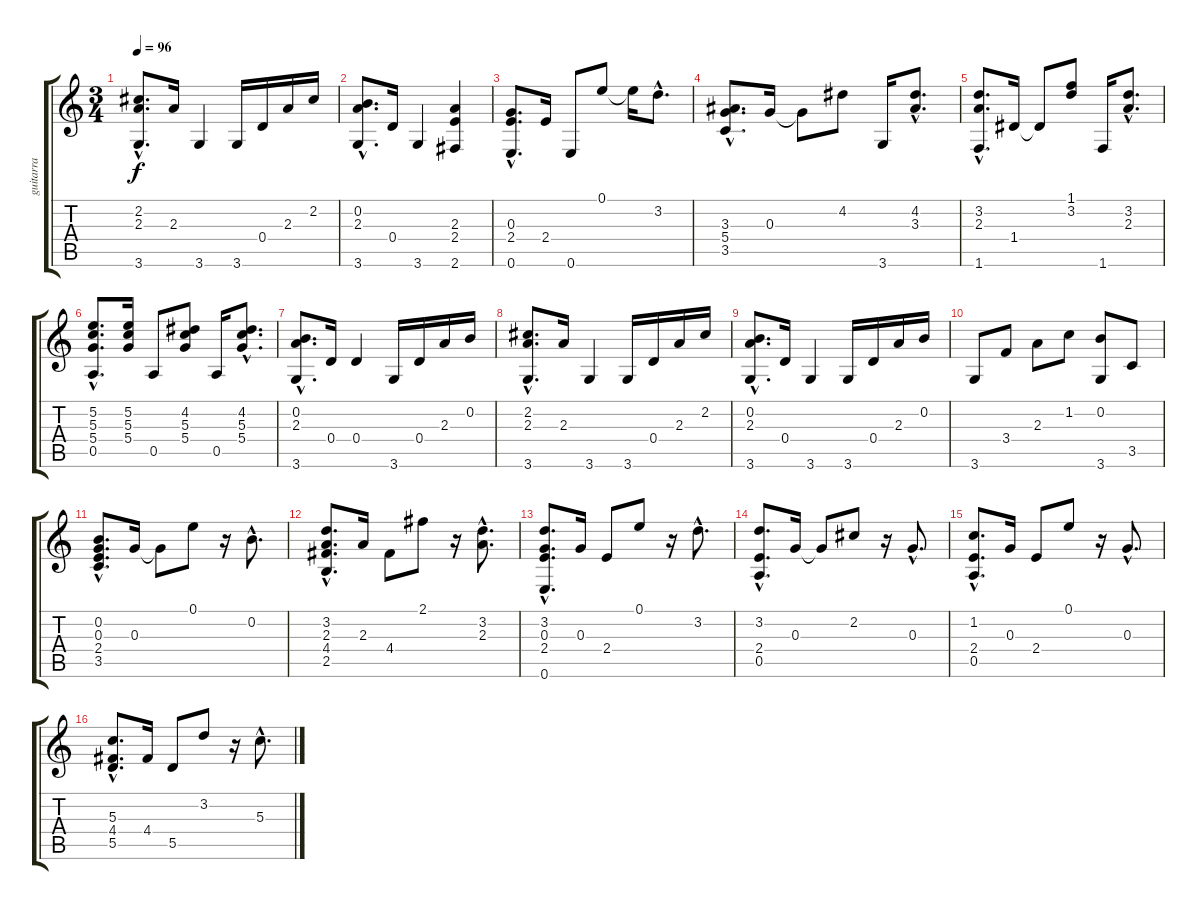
\track ("guitarra" "guitarra") {instrument acousticguitarnylon}
\staff {score tabs}
\tuning (E4 B3 G3 D3 A2 E2) {hide}
\ts (3 4)
\tempo 96
\clef g2
\ks c
(2.2{hac} 2.3{hac} 3.6{hac}).8{d dy f} 2.3.16 3.6.4 3.6.16 0.4.16 2.3.16 2.2.16 |
(0.2{hac} 2.3{hac} 3.6{hac}).8{d} 0.4.16 3.6.4 (2.3 2.4 2.6).4 |
(0.3{hac} 2.4{hac} 0.6{hac}).8{d} 2.4.16 0.6.8 0.1.8 0.1{t}.16 3.2{hac}.8{d} |
(3.3{hac} 5.4{hac} 3.5{hac}).8{d} 0.3.16 0.3{t}.8 4.2.8 3.6.16 (4.2{hac} 3.3{hac}).8{d} |
(3.2{hac} 2.3{hac} 1.6{hac}).8{d} 1.4.16 1.4{t}.8 (1.1 3.2).8 1.6.16 (3.2{hac} 2.3{hac}).8{d} |
(5.2{hac} 5.3{hac} 5.4{hac} 0.5{hac}).8{d} (5.2 5.3 5.4).16 0.5.8 (4.2 5.3 5.4).8 0.5.16 (4.2{hac} 5.3{hac} 5.4{hac}).8{d} |
(0.2{hac} 2.3{hac} 3.6{hac}).8{d} 0.4.16 0.4.4 3.6.16 0.4.16 2.3.16 0.2.16 |
(2.2{hac} 2.3{hac} 3.6{hac}).8{d} 2.3.16 3.6.4 3.6.16 0.4.16 2.3.16 2.2.16 |
(0.2{hac} 2.3{hac} 3.6{hac}).8{d} 0.4.16 3.6.4 3.6.16 0.4.16 2.3.16 0.2.16 |
3.6.8 3.4.8 2.3.8 1.2.8 (0.2 3.6).8 3.5.8 |
(0.2{hac} 0.3{hac} 2.4{hac} 3.5{hac}).8{d} 0.3.16 0.3{t}.8 0.1.8 r.16 0.2{hac}.8{d} |
(3.2{hac} 2.3{hac} 4.4{hac} 2.5{hac}).8{d} 2.3.16 4.4.8 2.1.8 r.16 (3.2{hac} 2.3{hac}).8{d} |
(3.2{hac} 0.3{hac} 2.4{hac} 0.6{hac}).8{d} 0.3.16 2.4.8 0.1.8 r.16 3.2{hac}.8{d} |
(3.2{hac} 2.4{hac} 0.5{hac}).8{d} 0.3.16 0.3{t}.8 2.2.8 r.16 0.3{hac}.8{d} |
(1.2{hac} 2.4{hac} 0.5{hac}).8{d} 0.3.16 2.4.8 0.1.8 r.16 0.3{hac}.8{d} |
(5.3{hac} 4.4{hac} 5.5{hac}).8{d} 4.4.16 5.5.8 3.2.8 r.16 5.3{hac}.8{d}
